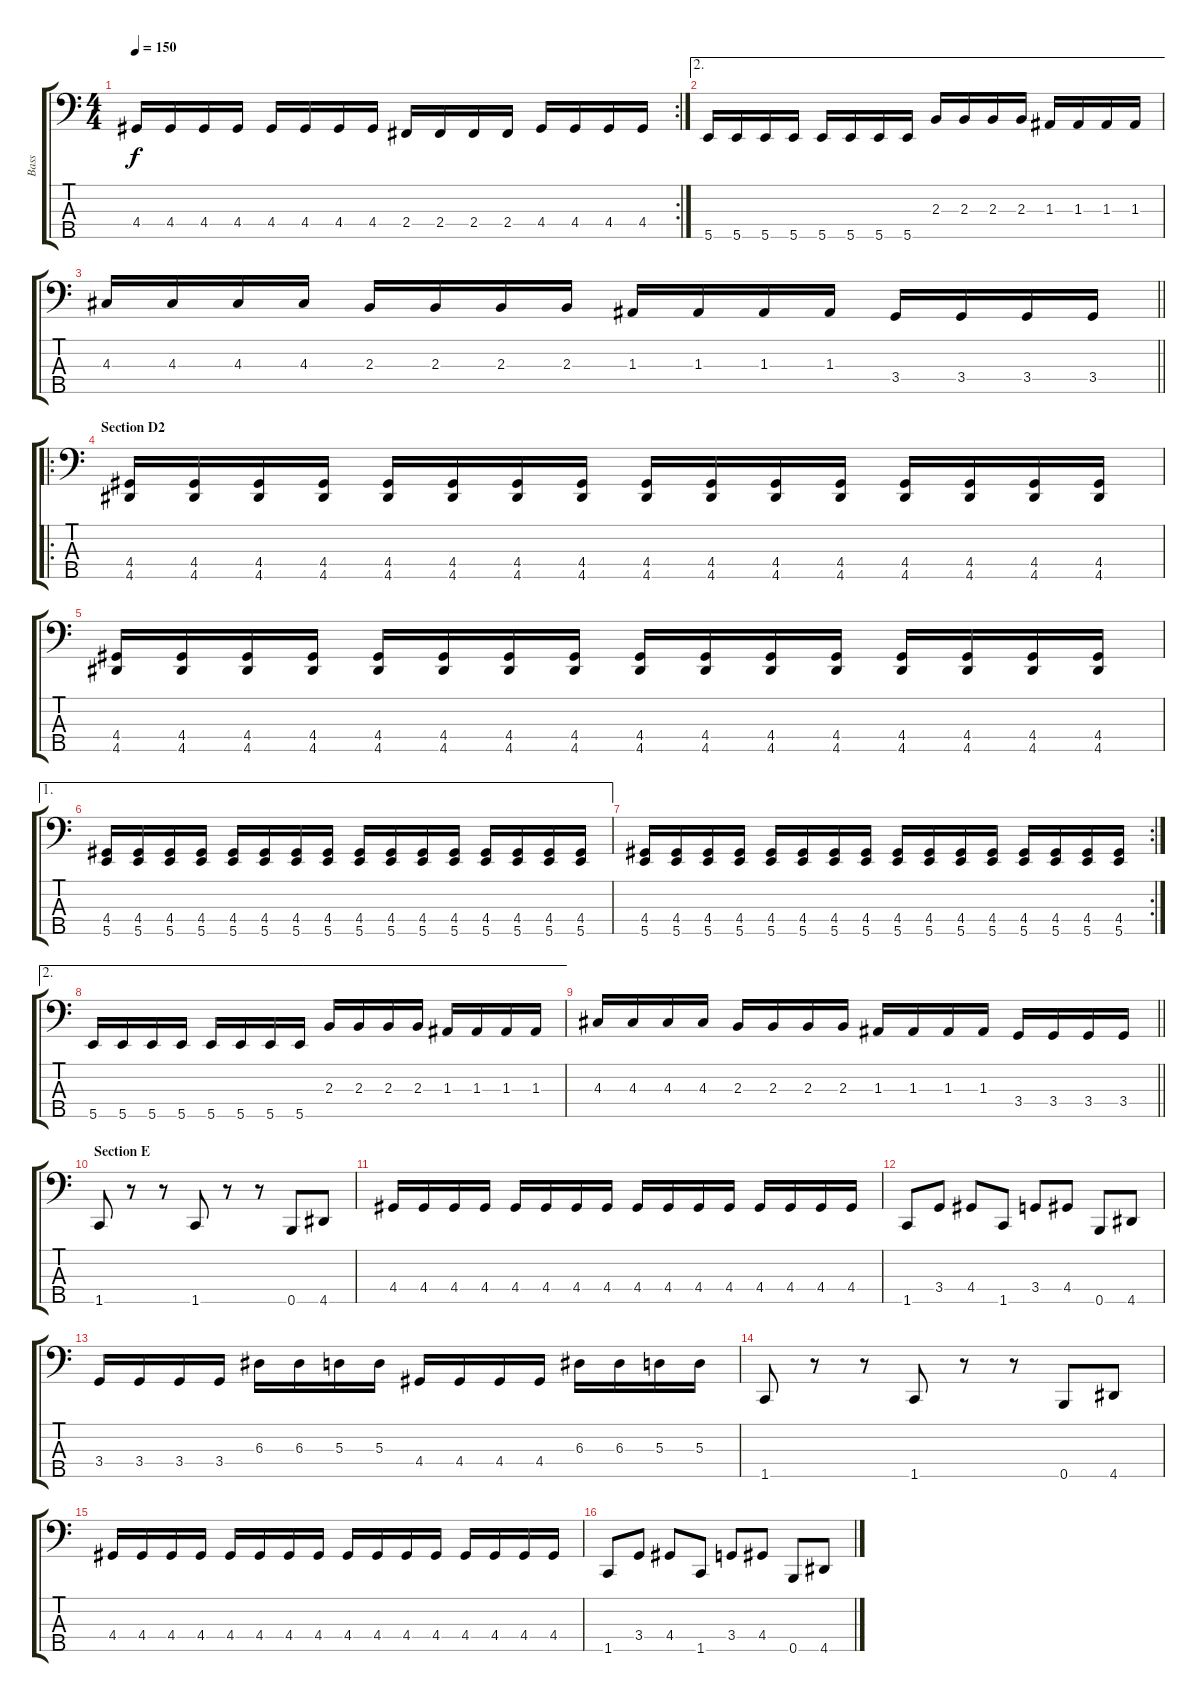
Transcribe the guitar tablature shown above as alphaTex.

\track ("Bass" "Bass") {instrument slapbass2}
\staff {score tabs}
\tuning (G2 D2 A1 E1 B0) {hide}
\rc 2
\ts (4 4)
\tempo 150
\clef f4
\ks c
4.4.16{dy f} 4.4.16 4.4.16 4.4.16 4.4.16 4.4.16 4.4.16 4.4.16 2.4.16 2.4.16 2.4.16 2.4.16 4.4.16 4.4.16 4.4.16 4.4.16 |
\ae 2
5.5.16 5.5.16 5.5.16 5.5.16 5.5.16 5.5.16 5.5.16 5.5.16 2.3.16 2.3.16 2.3.16 2.3.16 1.3.16 1.3.16 1.3.16 1.3.16 |
\barLineRight lightlight
4.3.16 4.3.16 4.3.16 4.3.16 2.3.16 2.3.16 2.3.16 2.3.16 1.3.16 1.3.16 1.3.16 1.3.16 3.4.16 3.4.16 3.4.16 3.4.16 |
\ro
\section ("" "Section D2")
(4.4 4.5).16 (4.4 4.5).16 (4.4 4.5).16 (4.4 4.5).16 (4.4 4.5).16 (4.4 4.5).16 (4.4 4.5).16 (4.4 4.5).16 (4.4 4.5).16 (4.4 4.5).16 (4.4 4.5).16 (4.4 4.5).16 (4.4 4.5).16 (4.4 4.5).16 (4.4 4.5).16 (4.4 4.5).16 |
(4.4 4.5).16 (4.4 4.5).16 (4.4 4.5).16 (4.4 4.5).16 (4.4 4.5).16 (4.4 4.5).16 (4.4 4.5).16 (4.4 4.5).16 (4.4 4.5).16 (4.4 4.5).16 (4.4 4.5).16 (4.4 4.5).16 (4.4 4.5).16 (4.4 4.5).16 (4.4 4.5).16 (4.4 4.5).16 |
\ae 1
(4.4 5.5).16 (4.4 5.5).16 (4.4 5.5).16 (4.4 5.5).16 (4.4 5.5).16 (4.4 5.5).16 (4.4 5.5).16 (4.4 5.5).16 (4.4 5.5).16 (4.4 5.5).16 (4.4 5.5).16 (4.4 5.5).16 (4.4 5.5).16 (4.4 5.5).16 (4.4 5.5).16 (4.4 5.5).16 |
\rc 2
(4.4 5.5).16 (4.4 5.5).16 (4.4 5.5).16 (4.4 5.5).16 (4.4 5.5).16 (4.4 5.5).16 (4.4 5.5).16 (4.4 5.5).16 (4.4 5.5).16 (4.4 5.5).16 (4.4 5.5).16 (4.4 5.5).16 (4.4 5.5).16 (4.4 5.5).16 (4.4 5.5).16 (4.4 5.5).16 |
\ae 2
5.5.16 5.5.16 5.5.16 5.5.16 5.5.16 5.5.16 5.5.16 5.5.16 2.3.16 2.3.16 2.3.16 2.3.16 1.3.16 1.3.16 1.3.16 1.3.16 |
\barLineRight lightlight
4.3.16 4.3.16 4.3.16 4.3.16 2.3.16 2.3.16 2.3.16 2.3.16 1.3.16 1.3.16 1.3.16 1.3.16 3.4.16 3.4.16 3.4.16 3.4.16 |
\section ("" "Section E")
1.5.8 r.8 r.8 1.5.8 r.8 r.8 0.5.8 4.5.8 |
4.4.16 4.4.16 4.4.16 4.4.16 4.4.16 4.4.16 4.4.16 4.4.16 4.4.16 4.4.16 4.4.16 4.4.16 4.4.16 4.4.16 4.4.16 4.4.16 |
1.5.8 3.4.8 4.4.8 1.5.8 3.4.8 4.4.8 0.5.8 4.5.8 |
3.4.16 3.4.16 3.4.16 3.4.16 6.3.16 6.3.16 5.3.16 5.3.16 4.4.16 4.4.16 4.4.16 4.4.16 6.3.16 6.3.16 5.3.16 5.3.16 |
1.5.8 r.8 r.8 1.5.8 r.8 r.8 0.5.8 4.5.8 |
4.4.16 4.4.16 4.4.16 4.4.16 4.4.16 4.4.16 4.4.16 4.4.16 4.4.16 4.4.16 4.4.16 4.4.16 4.4.16 4.4.16 4.4.16 4.4.16 |
1.5.8 3.4.8 4.4.8 1.5.8 3.4.8 4.4.8 0.5.8 4.5.8
